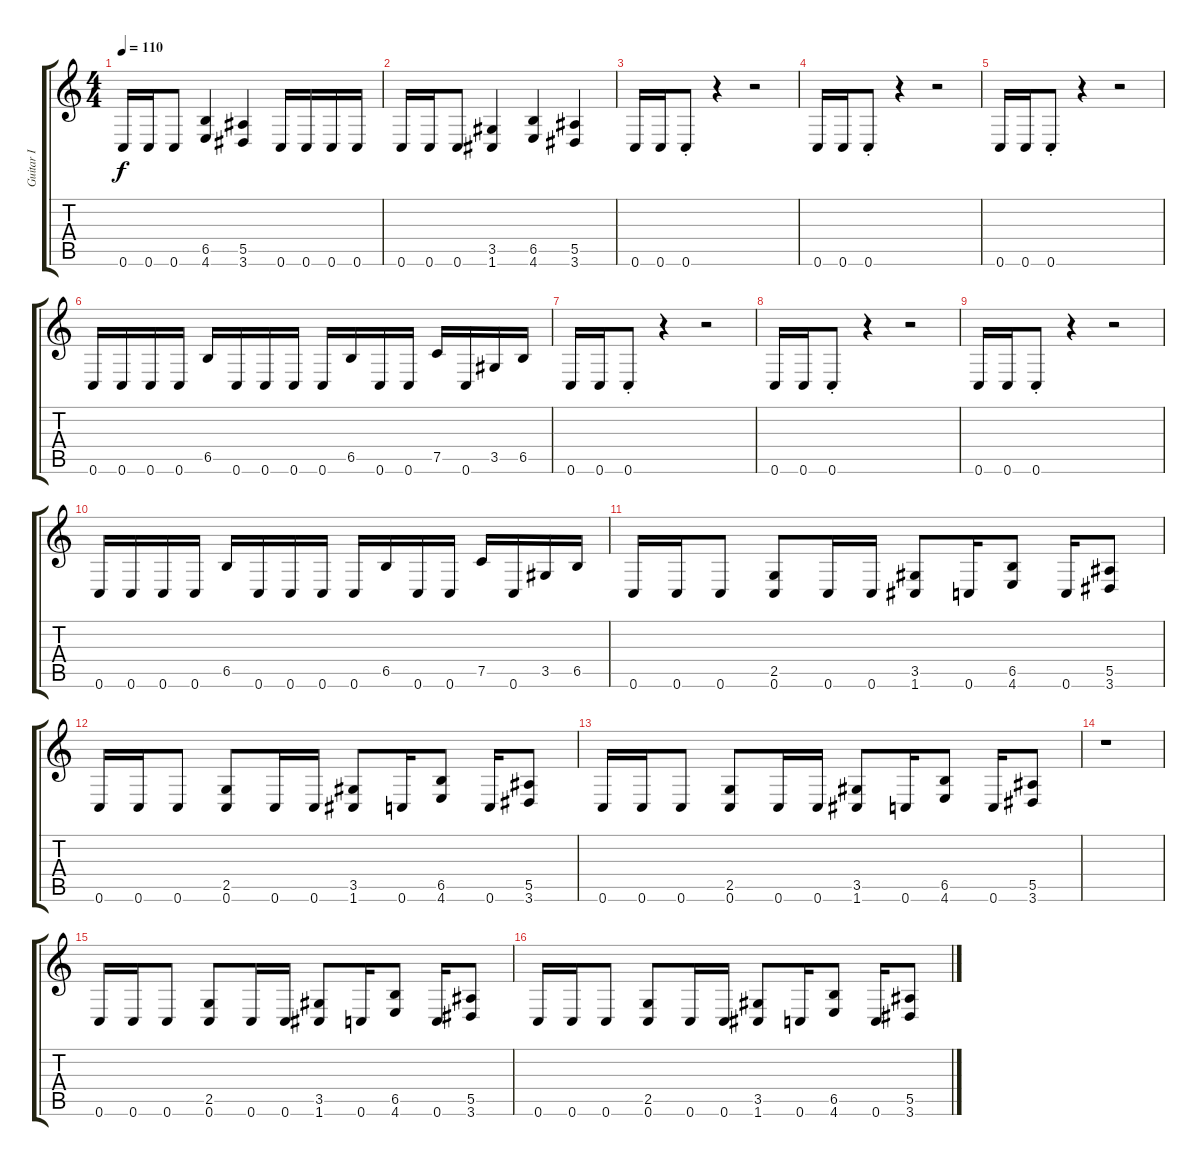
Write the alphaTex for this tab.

\track ("Guitar I" "Guitar I") {instrument distortionguitar}
\staff {score tabs}
\tuning (C4 G3 Eb3 Bb2 F2 C2) {hide}
\ts (4 4)
\tempo 110
\clef g2
\ks c
0.6.16{dy f} 0.6.16 0.6.8 (6.5 4.6).4 (5.5 3.6).4 0.6.16 0.6.16 0.6.16 0.6.16 |
0.6.16 0.6.16 0.6.8 (3.5 1.6).4 (6.5 4.6).4 (5.5 3.6).4 |
0.6.16 0.6.16 0.6{st}.8 r.4 r.2 |
0.6.16 0.6.16 0.6{st}.8 r.4 r.2 |
0.6.16 0.6.16 0.6{st}.8 r.4 r.2 |
0.6.16 0.6.16 0.6.16 0.6.16 6.5.16 0.6.16 0.6.16 0.6.16 0.6.16 6.5.16 0.6.16 0.6.16 7.5.16 0.6.16 3.5.16 6.5.16 |
0.6.16 0.6.16 0.6{st}.8 r.4 r.2 |
0.6.16 0.6.16 0.6{st}.8 r.4 r.2 |
0.6.16 0.6.16 0.6{st}.8 r.4 r.2 |
0.6.16 0.6.16 0.6.16 0.6.16 6.5.16 0.6.16 0.6.16 0.6.16 0.6.16 6.5.16 0.6.16 0.6.16 7.5.16 0.6.16 3.5.16 6.5.16 |
0.6.16 0.6.16 0.6.8 (2.5 0.6).8 0.6.16 0.6.16 (3.5 1.6).8 0.6.16 (6.5 4.6).8 0.6.16 (5.5 3.6).8 |
0.6.16 0.6.16 0.6.8 (2.5 0.6).8 0.6.16 0.6.16 (3.5 1.6).8 0.6.16 (6.5 4.6).8 0.6.16 (5.5 3.6).8 |
0.6.16 0.6.16 0.6.8 (2.5 0.6).8 0.6.16 0.6.16 (3.5 1.6).8 0.6.16 (6.5 4.6).8 0.6.16 (5.5 3.6).8 |
r.1 |
0.6.16 0.6.16 0.6.8 (2.5 0.6).8 0.6.16 0.6.16 (3.5 1.6).8 0.6.16 (6.5 4.6).8 0.6.16 (5.5 3.6).8 |
0.6.16 0.6.16 0.6.8 (2.5 0.6).8 0.6.16 0.6.16 (3.5 1.6).8 0.6.16 (6.5 4.6).8 0.6.16 (5.5 3.6).8
